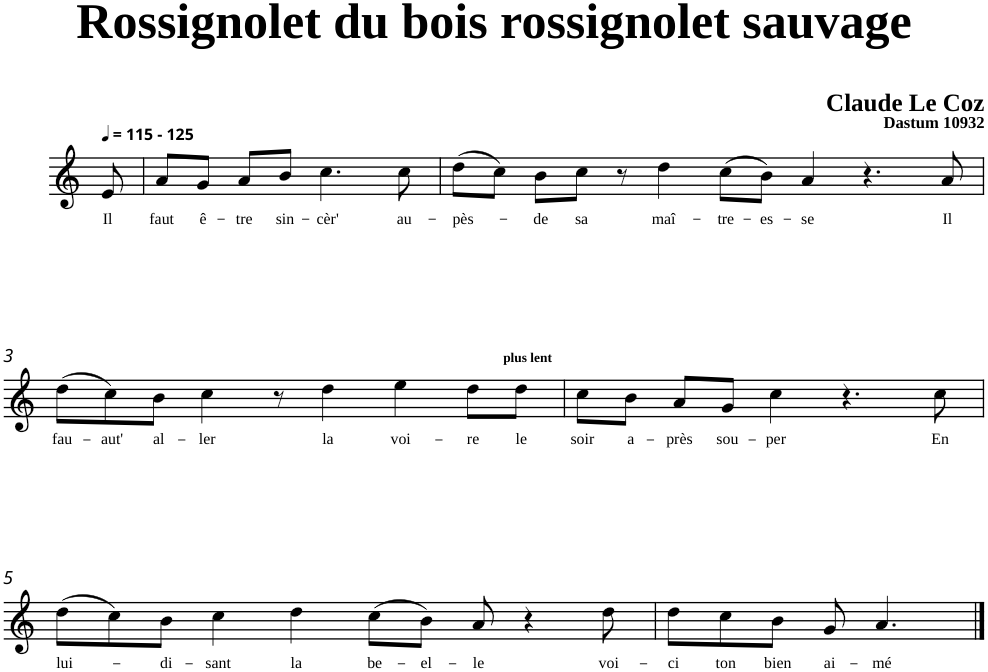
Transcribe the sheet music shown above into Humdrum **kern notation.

**kern	**text
*part1	*part1
*staff1	*staff1
*clefG2	*
*k[]	*
=	=
!LO:TX:a:B:t=- 125	!
!	!LO:LY:b
8e/	Il
=1	=1
!	!LO:LY:b
8a/L	faut
!	!LO:LY:b
8g/J	ê-
!	!LO:LY:b
8a/L	-tre
!	!LO:LY:b
8b/J	sin-
!	!LO:LY:b
4.cc\	-cèr'
!	!LO:LY:b
8cc\	au-
=2	=2
!	!LO:LY:b
(>8dd\L	-pès-
8cc\J)	.
!	!LO:LY:b
8b\L	-de
!	!LO:LY:b
8cc\J	sa
8r	.
!	!LO:LY:b
4dd\	maî-
!	!LO:LY:b
(>8cc\L	-tre-
!	!LO:LY:b
8b\J)	-es-
!	!LO:LY:b
4a/	-se
4.r	.
!	!LO:LY:b
8a/	Il
!!LO:LB:g=z
=3	=3
!	!LO:LY:b
*^	*
(>8dd\L	2..ryy	fau-
!	!	!LO:LY:b
8cc\)	.	-aut'
!	!	!LO:LY:b
8b\J	.	al-
!	!	!LO:LY:b
4cc\	.	-ler
8r	.	.
!	!	!LO:LY:b
4dd\	.	la
!	!LO:TX:a:B:t=plus lent	!
.	2ryy	.
!	!	!LO:LY:b
4ee\	.	voi-
!	!	!LO:LY:b
8dd\L	.	-re
!	!	!LO:LY:b
8dd\J	8ryy	le
=4	=4	=4
!	!	!LO:LY:b
*v	*v	*
8cc\L	soir
!	!LO:LY:b
8b\J	a-
!	!LO:LY:b
8a/L	-près
!	!LO:LY:b
8g/J	sou-
!	!LO:LY:b
4cc\	-per
4r	.
8ryy	.
!	!LO:LY:b
8cc\	En
!!LO:LB:g=z
=5	=5
!	!LO:LY:b
(>8dd\L	lui-
8r	.
8cc\)	.
!	!LO:LY:b
8b\J	-di-
!	!LO:LY:b
4cc\	-sant
!	!LO:LY:b
4dd\	la
!	!LO:LY:b
(>8cc\L	be-
!	!LO:LY:b
8b\J)	-el-
!	!LO:LY:b
8a/	-le
4r	.
!	!LO:LY:b
8dd\	voi-
=6	=6
!	!LO:LY:b
8dd\L	-ci
!	!LO:LY:b
8cc\	ton
!	!LO:LY:b
8b\J	bien
!	!LO:LY:b
8g/	ai-
!	!LO:LY:b
4.a/	-mé
==	==
*-	*-
